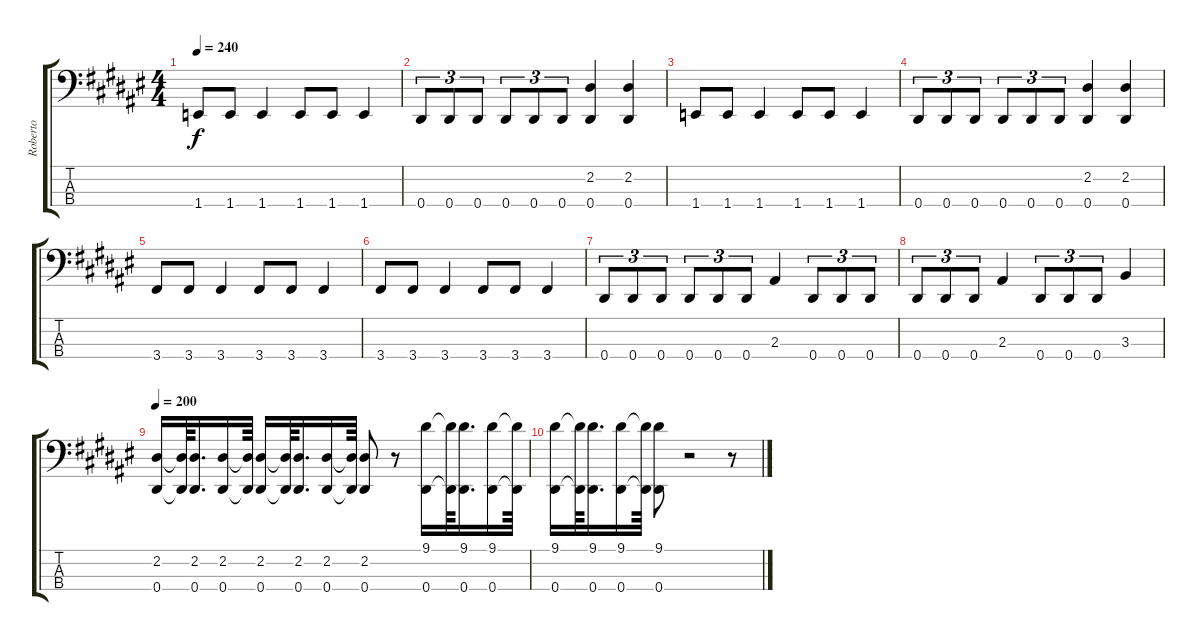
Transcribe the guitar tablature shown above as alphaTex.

\track ("Roberto" "Roberto") {instrument electricbassfinger}
\staff {score tabs}
\tuning (Gb2 Db2 Ab1 Eb1) {hide}
\ts (4 4)
\tempo 240
\clef f4
\ks f#
1.4.8{dy f} 1.4.8 1.4.4 1.4.8 1.4.8 1.4.4 |
0.4.8{tu (3 2)} 0.4.8{tu (3 2)} 0.4.8{tu (3 2)} 0.4.8{tu (3 2)} 0.4.8{tu (3 2)} 0.4.8{tu (3 2)} (2.2 0.4).4 (2.2 0.4).4 |
1.4.8 1.4.8 1.4.4 1.4.8 1.4.8 1.4.4 |
0.4.8{tu (3 2)} 0.4.8{tu (3 2)} 0.4.8{tu (3 2)} 0.4.8{tu (3 2)} 0.4.8{tu (3 2)} 0.4.8{tu (3 2)} (2.2 0.4).4 (2.2 0.4).4 |
3.4.8 3.4.8 3.4.4 3.4.8 3.4.8 3.4.4 |
3.4.8 3.4.8 3.4.4 3.4.8 3.4.8 3.4.4 |
0.4.8{tu (3 2)} 0.4.8{tu (3 2)} 0.4.8{tu (3 2)} 0.4.8{tu (3 2)} 0.4.8{tu (3 2)} 0.4.8{tu (3 2)} 2.3.4 0.4.8{tu (3 2)} 0.4.8{tu (3 2)} 0.4.8{tu (3 2)} |
0.4.8{tu (3 2)} 0.4.8{tu (3 2)} 0.4.8{tu (3 2)} 2.3.4 0.4.8{tu (3 2)} 0.4.8{tu (3 2)} 0.4.8{tu (3 2)} 3.3.4 |
\tempo 200
(2.2 0.4).16 (2.2{t} 0.4{t}).64 (2.2 0.4).16{d} (2.2 0.4).16 (2.2{t} 0.4{t}).64 (2.2 0.4).16 (2.2{t} 0.4{t}).64 (2.2 0.4).16{d} (2.2 0.4).16 (2.2{t} 0.4{t}).64 (2.2 0.4).8 r.8 (9.1 0.4).16 (9.1{t} 0.4{t}).64 (9.1 0.4).16{d} (9.1 0.4).16 (9.1{t} 0.4{t}).64 |
(9.1 0.4).16 (9.1{t} 0.4{t}).64 (9.1 0.4).16{d} (9.1 0.4).16 (9.1{t} 0.4{t}).64 (9.1 0.4).8 r.2 r.8
